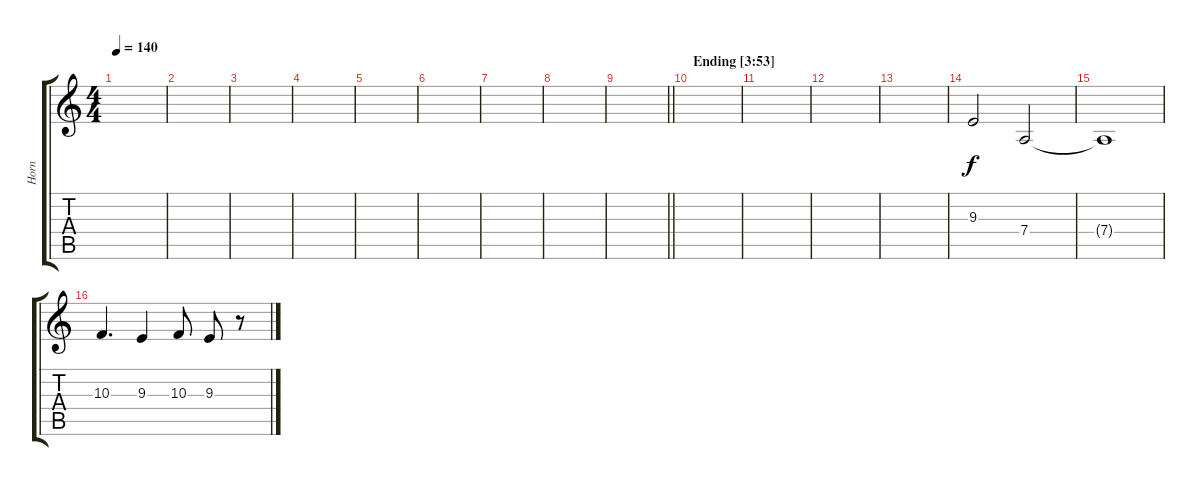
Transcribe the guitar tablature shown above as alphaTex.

\track ("Horn" "Horn") {instrument frenchhorn}
\staff {score tabs}
\tuning (E4 B3 G3 D3 A2 E2) {hide}
\ts (4 4)
\tempo 140
\clef g2
\ks aminor
|
|
|
|
|
|
|
|
\barLineRight lightlight
|
\section ("" "Ending [3:53]")
|
|
|
|
9.3.2 7.4.2 |
7.4{t}.1 |
10.3.4{d} 9.3.4 10.3.8 9.3.8 r.8
